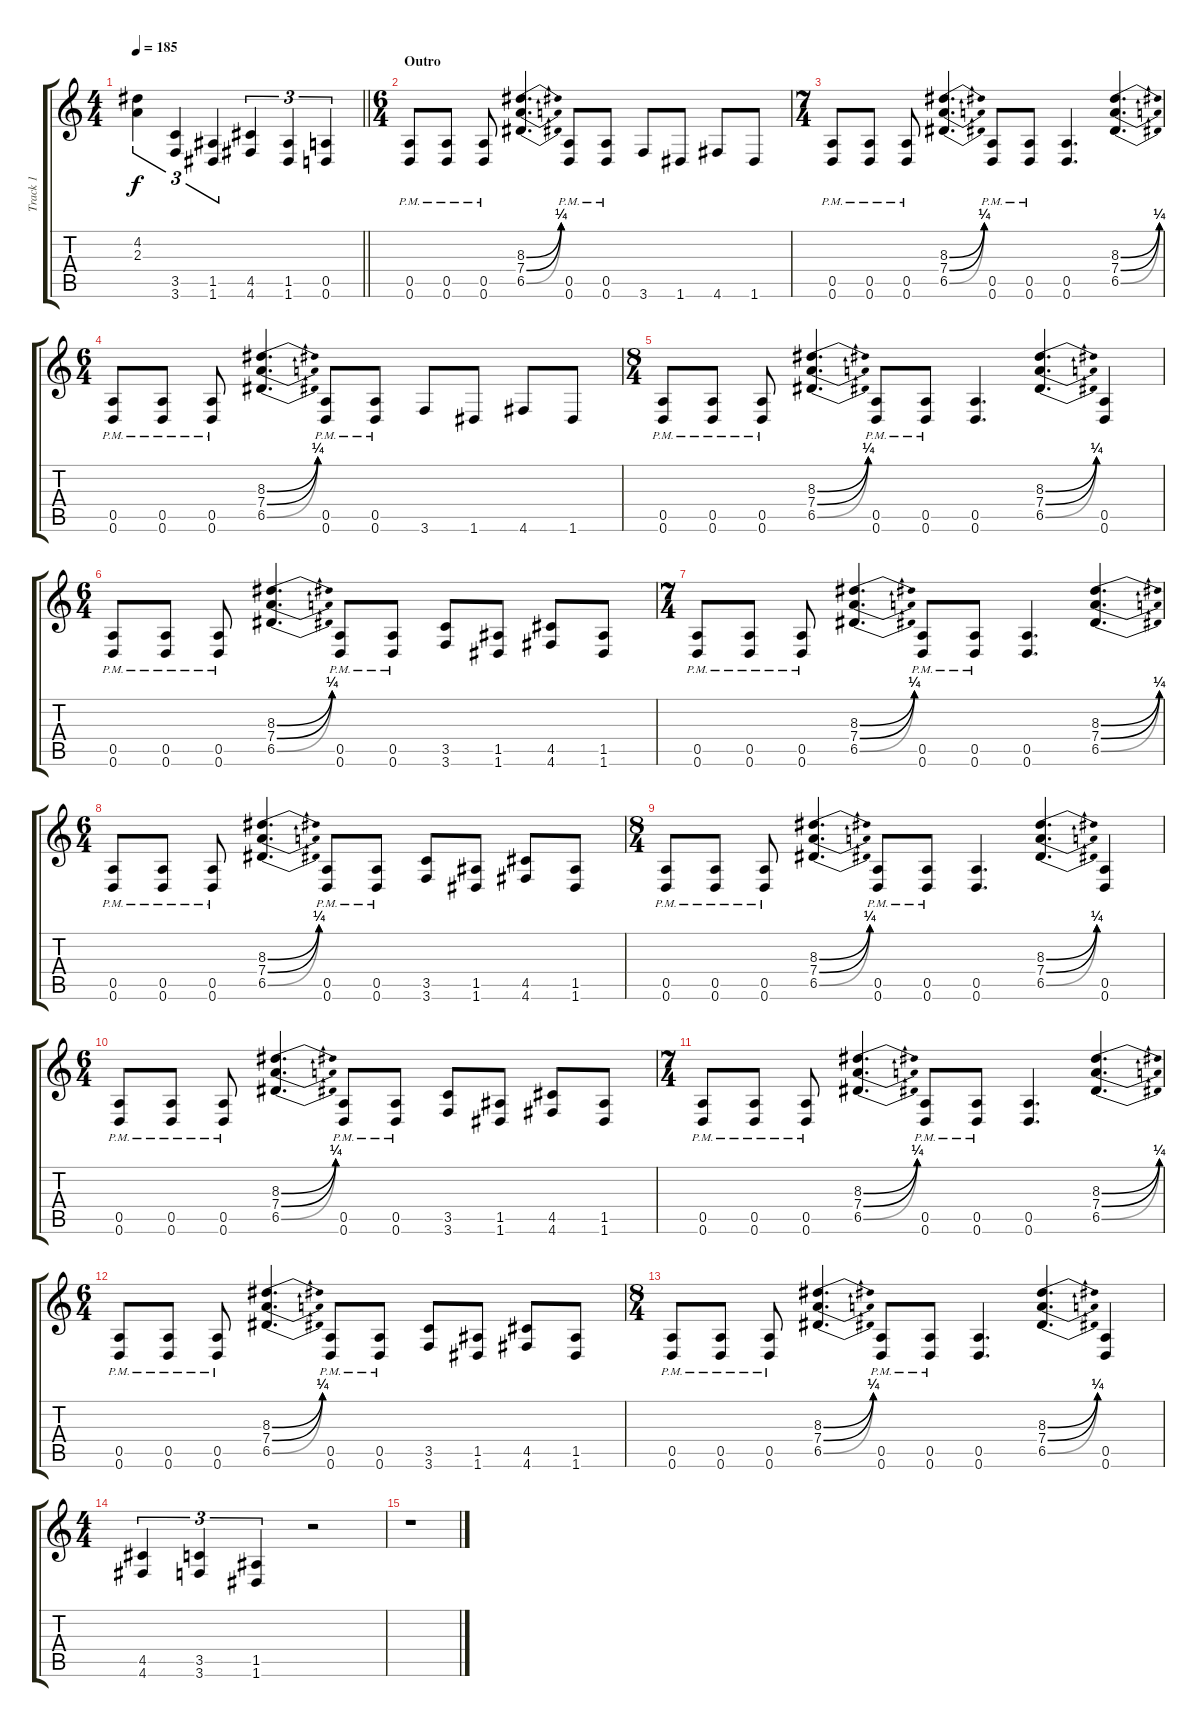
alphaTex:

\track ("Track 1" "Track 1") {instrument distortionguitar}
\staff {score tabs}
\tuning (E4 B3 G3 D3 A2 D2) {hide}
\ts (4 4)
\tempo 185
\clef g2
\barLineRight lightlight
\ks c
(4.2 2.3).4{tu (3 2) dy f} (3.5 3.6).4{tu (3 2)} (1.5 1.6).4{tu (3 2)} (4.5 4.6).4{tu (3 2)} (1.5 1.6).4{tu (3 2)} (0.5 0.6).4{tu (3 2)} |
\ts (6 4)
\section ("" "Outro")
(0.5{pm} 0.6{pm}).8 (0.5{pm} 0.6{pm}).8 (0.5{pm} 0.6{pm}).8 (8.3{be (bend 0 0 60 1)} 7.4{be (bend 0 0 60 1)} 6.5{be (bend 0 0 60 1)}).4{d} (0.5{pm} 0.6{pm}).8 (0.5{pm} 0.6{pm}).8 3.6.8 1.6.8 4.6.8 1.6.8 |
\ts (7 4)
(0.5{pm} 0.6{pm}).8 (0.5{pm} 0.6{pm}).8 (0.5{pm} 0.6{pm}).8 (8.3{be (bend 0 0 60 1)} 7.4{be (bend 0 0 60 1)} 6.5{be (bend 0 0 60 1)}).4{d} (0.5{pm} 0.6{pm}).8 (0.5{pm} 0.6{pm}).8 (0.5 0.6).4{d} (8.3{be (bend 0 0 60 1)} 7.4{be (bend 0 0 60 1)} 6.5{be (bend 0 0 60 1)}).4{d} |
\ts (6 4)
(0.5{pm} 0.6{pm}).8 (0.5{pm} 0.6{pm}).8 (0.5{pm} 0.6{pm}).8 (8.3{be (bend 0 0 60 1)} 7.4{be (bend 0 0 60 1)} 6.5{be (bend 0 0 60 1)}).4{d} (0.5{pm} 0.6{pm}).8 (0.5{pm} 0.6{pm}).8 3.6.8 1.6.8 4.6.8 1.6.8 |
\ts (8 4)
(0.5{pm} 0.6{pm}).8 (0.5{pm} 0.6{pm}).8 (0.5{pm} 0.6{pm}).8 (8.3{be (bend 0 0 60 1)} 7.4{be (bend 0 0 60 1)} 6.5{be (bend 0 0 60 1)}).4{d} (0.5{pm} 0.6{pm}).8 (0.5{pm} 0.6{pm}).8 (0.5 0.6).4{d} (8.3{be (bend 0 0 60 1)} 7.4{be (bend 0 0 60 1)} 6.5{be (bend 0 0 60 1)}).4{d} (0.5 0.6).4 |
\ts (6 4)
(0.5{pm} 0.6{pm}).8 (0.5{pm} 0.6{pm}).8 (0.5{pm} 0.6{pm}).8 (8.3{be (bend 0 0 60 1)} 7.4{be (bend 0 0 60 1)} 6.5{be (bend 0 0 60 1)}).4{d} (0.5{pm} 0.6{pm}).8 (0.5{pm} 0.6{pm}).8 (3.5 3.6).8 (1.5 1.6).8 (4.5 4.6).8 (1.5 1.6).8 |
\ts (7 4)
(0.5{pm} 0.6{pm}).8 (0.5{pm} 0.6{pm}).8 (0.5{pm} 0.6{pm}).8 (8.3{be (bend 0 0 60 1)} 7.4{be (bend 0 0 60 1)} 6.5{be (bend 0 0 60 1)}).4{d} (0.5{pm} 0.6{pm}).8 (0.5{pm} 0.6{pm}).8 (0.5 0.6).4{d} (8.3{be (bend 0 0 60 1)} 7.4{be (bend 0 0 60 1)} 6.5{be (bend 0 0 60 1)}).4{d} |
\ts (6 4)
(0.5{pm} 0.6{pm}).8 (0.5{pm} 0.6{pm}).8 (0.5{pm} 0.6{pm}).8 (8.3{be (bend 0 0 60 1)} 7.4{be (bend 0 0 60 1)} 6.5{be (bend 0 0 60 1)}).4{d} (0.5{pm} 0.6{pm}).8 (0.5{pm} 0.6{pm}).8 (3.5 3.6).8 (1.5 1.6).8 (4.5 4.6).8 (1.5 1.6).8 |
\ts (8 4)
(0.5{pm} 0.6{pm}).8 (0.5{pm} 0.6{pm}).8 (0.5{pm} 0.6{pm}).8 (8.3{be (bend 0 0 60 1)} 7.4{be (bend 0 0 60 1)} 6.5{be (bend 0 0 60 1)}).4{d} (0.5{pm} 0.6{pm}).8 (0.5{pm} 0.6{pm}).8 (0.5 0.6).4{d} (8.3{be (bend 0 0 60 1)} 7.4{be (bend 0 0 60 1)} 6.5{be (bend 0 0 60 1)}).4{d} (0.5 0.6).4 |
\ts (6 4)
(0.5{pm} 0.6{pm}).8 (0.5{pm} 0.6{pm}).8 (0.5{pm} 0.6{pm}).8 (8.3{be (bend 0 0 60 1)} 7.4{be (bend 0 0 60 1)} 6.5{be (bend 0 0 60 1)}).4{d} (0.5{pm} 0.6{pm}).8 (0.5{pm} 0.6{pm}).8 (3.5 3.6).8 (1.5 1.6).8 (4.5 4.6).8 (1.5 1.6).8 |
\ts (7 4)
(0.5{pm} 0.6{pm}).8 (0.5{pm} 0.6{pm}).8 (0.5{pm} 0.6{pm}).8 (8.3{be (bend 0 0 60 1)} 7.4{be (bend 0 0 60 1)} 6.5{be (bend 0 0 60 1)}).4{d} (0.5{pm} 0.6{pm}).8 (0.5{pm} 0.6{pm}).8 (0.5 0.6).4{d} (8.3{be (bend 0 0 60 1)} 7.4{be (bend 0 0 60 1)} 6.5{be (bend 0 0 60 1)}).4{d} |
\ts (6 4)
(0.5{pm} 0.6{pm}).8 (0.5{pm} 0.6{pm}).8 (0.5{pm} 0.6{pm}).8 (8.3{be (bend 0 0 60 1)} 7.4{be (bend 0 0 60 1)} 6.5{be (bend 0 0 60 1)}).4{d} (0.5{pm} 0.6{pm}).8 (0.5{pm} 0.6{pm}).8 (3.5 3.6).8 (1.5 1.6).8 (4.5 4.6).8 (1.5 1.6).8 |
\ts (8 4)
(0.5{pm} 0.6{pm}).8 (0.5{pm} 0.6{pm}).8 (0.5{pm} 0.6{pm}).8 (8.3{be (bend 0 0 60 1)} 7.4{be (bend 0 0 60 1)} 6.5{be (bend 0 0 60 1)}).4{d} (0.5{pm} 0.6{pm}).8 (0.5{pm} 0.6{pm}).8 (0.5 0.6).4{d} (8.3{be (bend 0 0 60 1)} 7.4{be (bend 0 0 60 1)} 6.5{be (bend 0 0 60 1)}).4{d} (0.5 0.6).4 |
\ts (4 4)
(4.5 4.6).4{tu (3 2)} (3.5 3.6).4{tu (3 2)} (1.5 1.6).4{tu (3 2)} r.2 |
r.1
